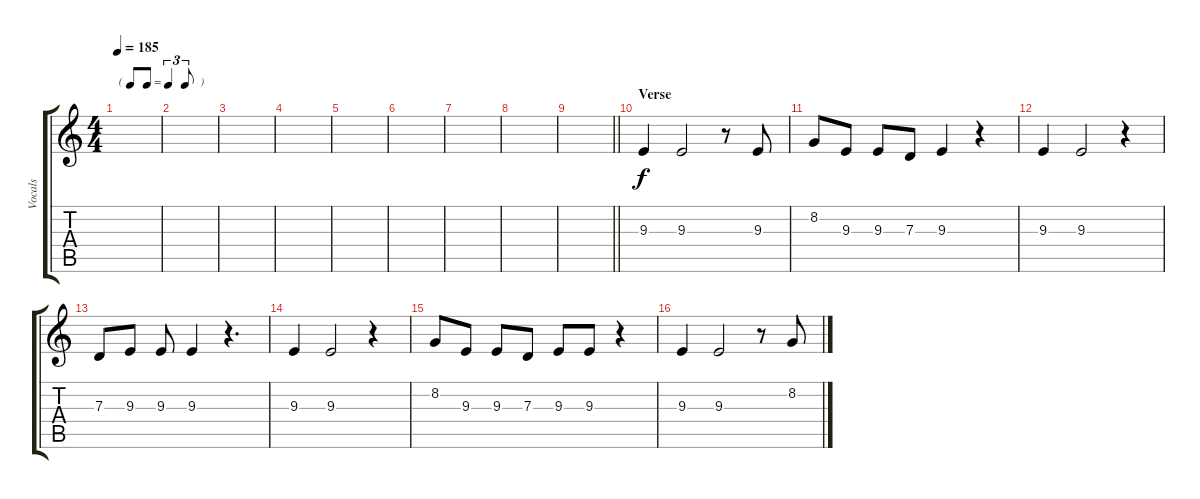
\track ("Vocals" "Vocals") {instrument trombone}
\staff {score tabs}
\tuning (E4 B3 G3 D3 A2 E2) {hide}
\ts (4 4)
\tf triplet8th
\tempo 185
\clef g2
\ks c
|
|
|
|
|
|
|
|
\barLineRight lightlight
|
\section ("" "Verse")
9.3.4 9.3.2 r.8 9.3.8 |
8.2.8 9.3.8 9.3.8 7.3.8 9.3.4 r.4 |
9.3.4 9.3.2 r.4 |
7.3.8 9.3.8 9.3.8 9.3.4 r.4{d} |
9.3.4 9.3.2 r.4 |
8.2.8 9.3.8 9.3.8 7.3.8 9.3.8 9.3.8 r.4 |
9.3.4 9.3.2 r.8 8.2.8
